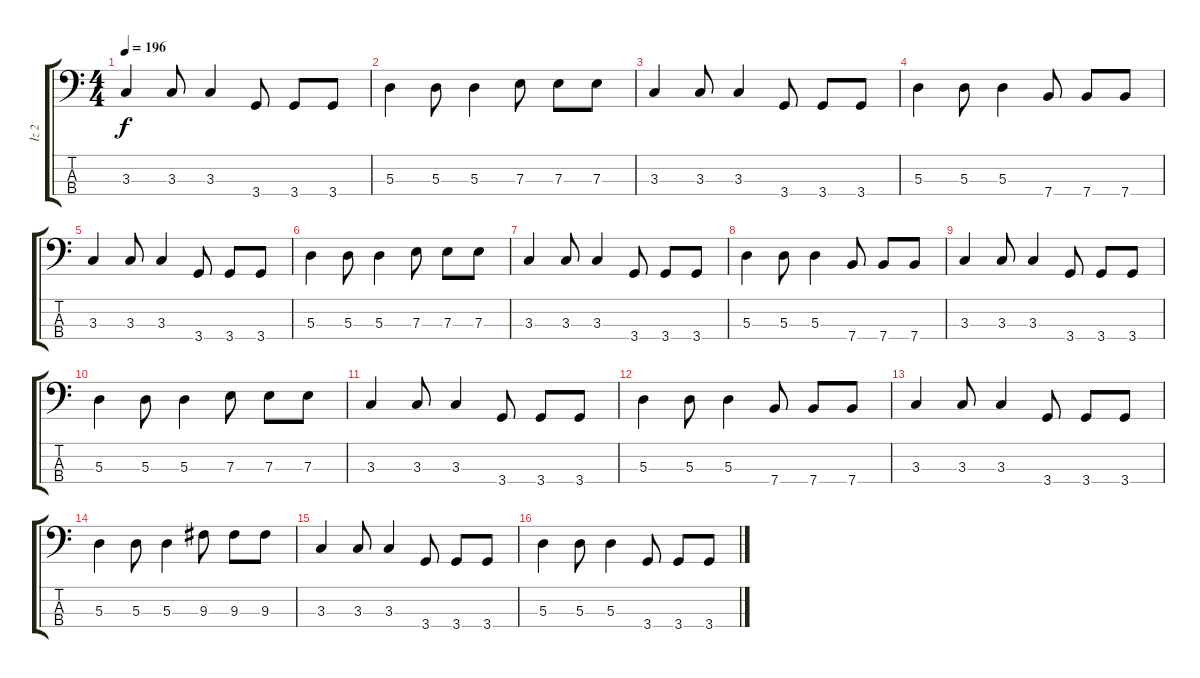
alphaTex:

\track ("İz 2" "İz 2") {instrument electricbassfinger}
\staff {score tabs}
\tuning (G2 D2 A1 E1) {hide}
\ts (4 4)
\tempo 196
\clef f4
\ks c
3.3.4{dy f instrument electricbassfinger} 3.3.8 3.3.4 3.4.8 3.4.8 3.4.8 |
5.3.4 5.3.8 5.3.4 7.3.8 7.3.8 7.3.8 |
3.3.4 3.3.8 3.3.4 3.4.8 3.4.8 3.4.8 |
5.3.4 5.3.8 5.3.4 7.4.8 7.4.8 7.4.8 |
3.3.4 3.3.8 3.3.4 3.4.8 3.4.8 3.4.8 |
5.3.4 5.3.8 5.3.4 7.3.8 7.3.8 7.3.8 |
3.3.4 3.3.8 3.3.4 3.4.8 3.4.8 3.4.8 |
5.3.4 5.3.8 5.3.4 7.4.8 7.4.8 7.4.8 |
3.3.4 3.3.8 3.3.4 3.4.8 3.4.8 3.4.8 |
5.3.4 5.3.8 5.3.4 7.3.8 7.3.8 7.3.8 |
3.3.4 3.3.8 3.3.4 3.4.8 3.4.8 3.4.8 |
5.3.4 5.3.8 5.3.4 7.4.8 7.4.8 7.4.8 |
3.3.4 3.3.8 3.3.4 3.4.8 3.4.8 3.4.8 |
5.3.4 5.3.8 5.3.4 9.3.8 9.3.8 9.3.8 |
3.3.4 3.3.8 3.3.4 3.4.8 3.4.8 3.4.8 |
5.3.4 5.3.8 5.3.4 3.4.8 3.4.8 3.4.8
